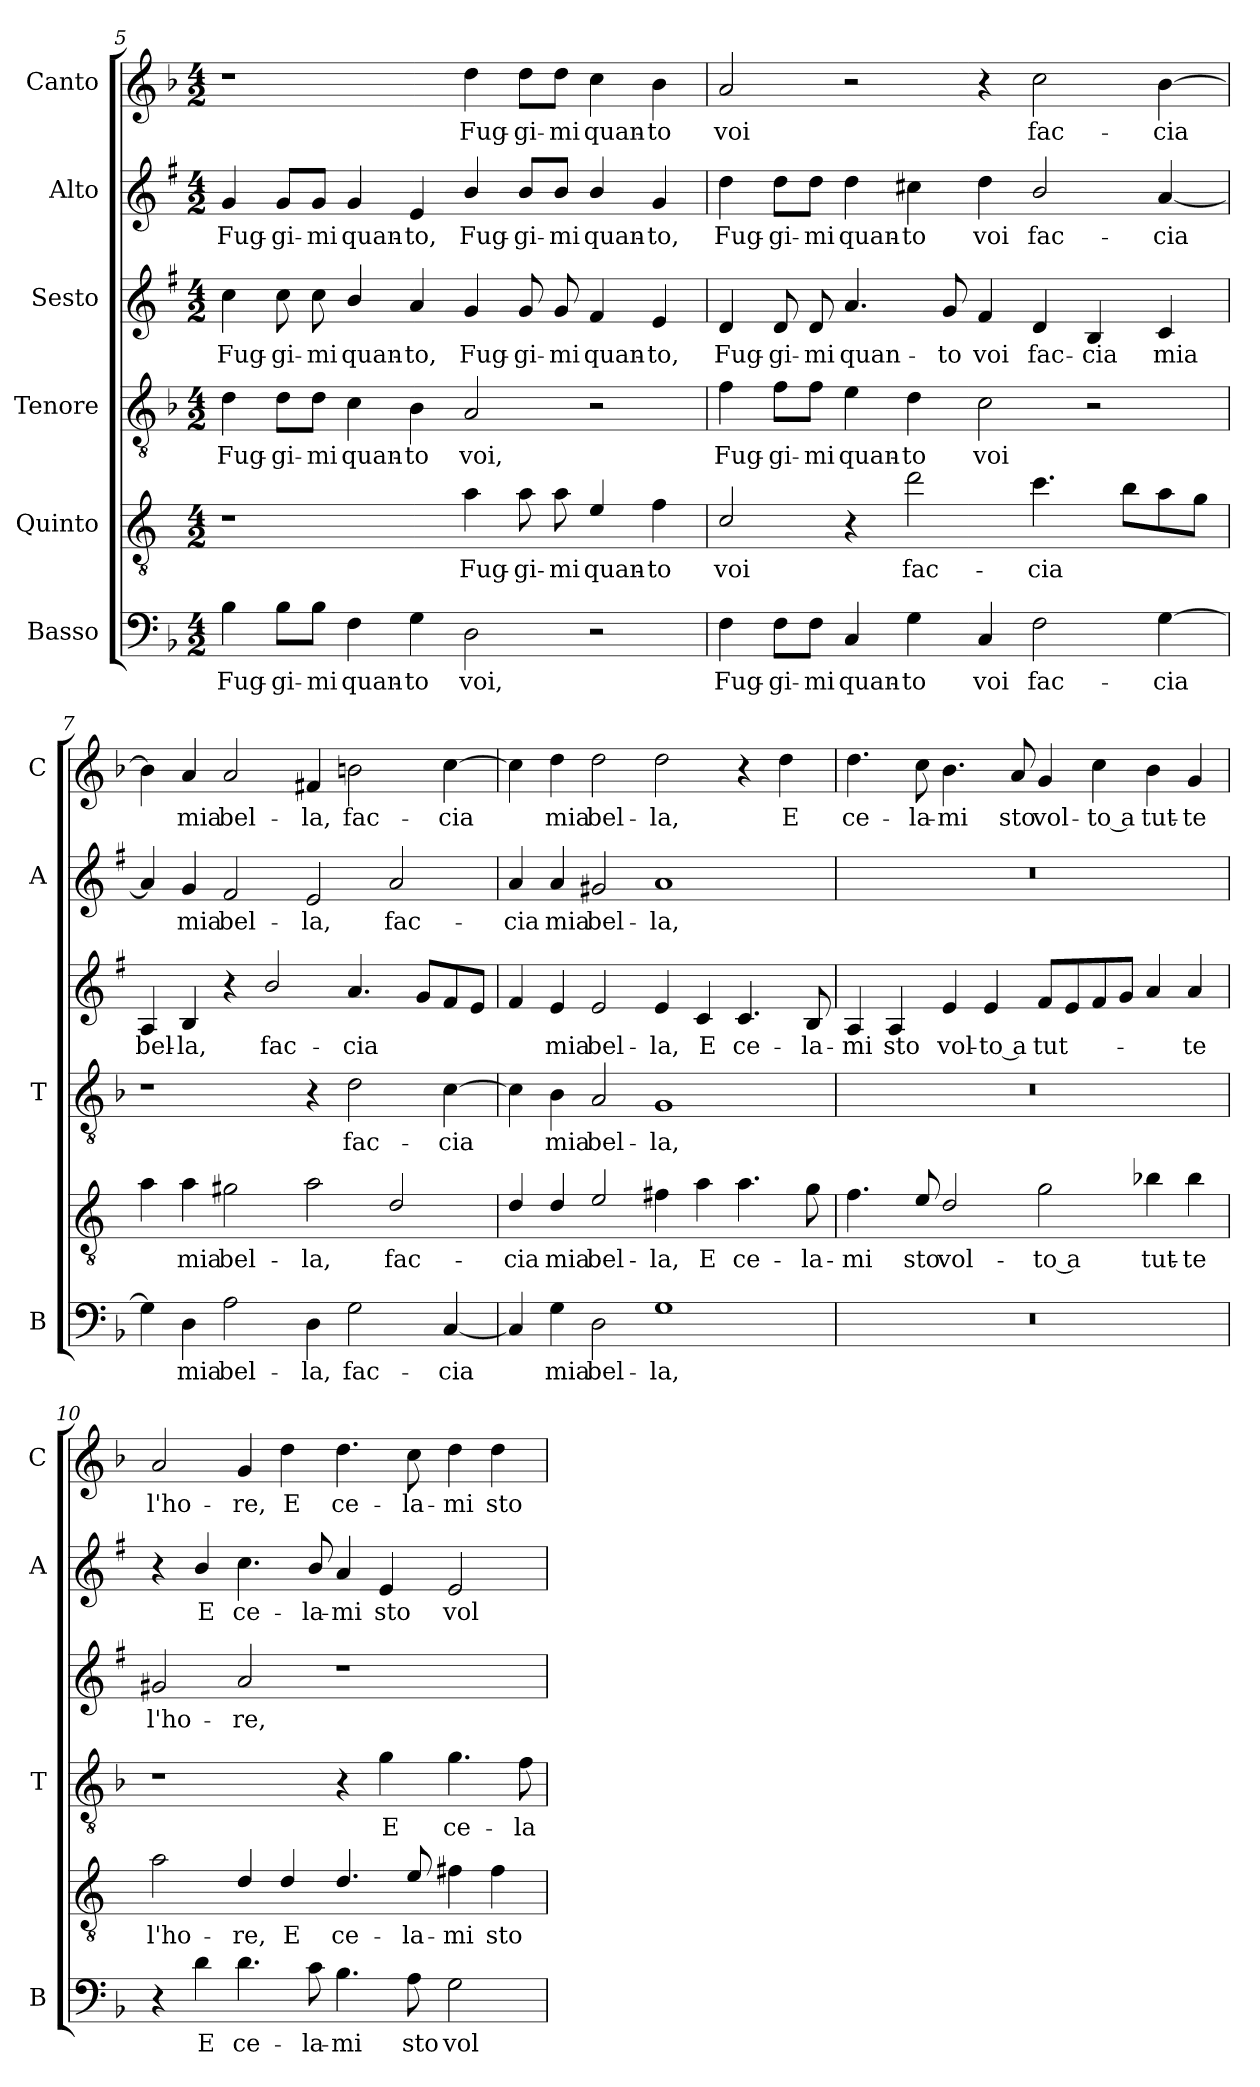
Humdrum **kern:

**kern	**text	**kern	**text	**kern	**text	**kern	**text	**kern	**text	**kern	**text
*part6	*part6	*part5	*part5	*part4	*part4	*part3	*part3	*part2	*part2	*part1	*part1
*staff6	*staff6	*staff5	*staff5	*staff4	*staff4	*staff3	*staff3	*staff2	*staff2	*staff1	*staff1
*I"Basso	*	*I"Quinto	*	*I"Tenore	*	*I"Sesto	*	*I"Alto	*	*I"Canto	*
*I'B	*	*	*	*I'T	*	*	*	*I'A	*	*I'C	*
*clefF4	*	*clefGv2	*	*clefGv2	*	*clefG2	*	*clefG2	*	*clefG2	*
*	*	*ITrd4c7	*	*	*	*ITrd1c2	*	*ITrd1c2	*	*	*
*k[b-]	*	*k[b-]	*	*k[b-]	*	*k[b-]	*	*k[b-]	*	*k[b-]	*
*F:	*	*F:	*	*F:	*	*F:	*	*F:	*	*F:	*
*M4/2	*	*M4/2	*	*M4/2	*	*M4/2	*	*M4/2	*	*M4/2	*
=5	=5	=5	=5	=5	=5	=5	=5	=5	=5	=5	=5
!	!LO:LY:b	!	!	!	!LO:LY:b	!	!LO:LY:b	!	!LO:LY:b	!	!
4B-\	Fug-	1r	.	4d\	Fug-	4b-\	Fug-	4f/	Fug-	1r	.
!	!LO:LY:b	!	!	!	!LO:LY:b	!	!LO:LY:b	!	!LO:LY:b	!	!
8B-\L	-gi-	.	.	8d\L	-gi-	8b-\	-gi-	8f/L	-gi-	.	.
!	!LO:LY:b	!	!	!	!LO:LY:b	!	!LO:LY:b	!	!LO:LY:b	!	!
8B-\J	-mi	.	.	8d\J	-mi	8b-\	-mi	8f/J	-mi	.	.
!	!LO:LY:b	!	!	!	!LO:LY:b	!	!LO:LY:b	!	!LO:LY:b	!	!
4F\	quan-	.	.	4c\	quan-	4a/	quan-	4f/	quan-	.	.
!	!LO:LY:b	!	!	!	!LO:LY:b	!	!LO:LY:b	!	!LO:LY:b	!	!
4G\	-to	.	.	4B-\	-to	4g/	-to,	4d/	-to,	.	.
!	!LO:LY:b	!	!LO:LY:b	!	!LO:LY:b	!	!LO:LY:b	!	!LO:LY:b	!	!LO:LY:b
2D\	voi,	4d\	Fug-	2A/	voi,	4f/	Fug-	4a/	Fug-	4dd\	Fug-
!	!	!	!LO:LY:b	!	!	!	!LO:LY:b	!	!LO:LY:b	!	!LO:LY:b
.	.	8d\	-gi-	.	.	8f/	-gi-	8a/L	-gi-	8dd\L	-gi-
!	!	!	!LO:LY:b	!	!	!	!LO:LY:b	!	!LO:LY:b	!	!LO:LY:b
.	.	8d\	-mi	.	.	8f/	-mi	8a/J	-mi	8dd\J	-mi
!	!	!	!LO:LY:b	!	!	!	!LO:LY:b	!	!LO:LY:b	!	!LO:LY:b
2r	.	4A/	quan-	2r	.	4e/	quan-	4a/	quan-	4cc\	quan-
!	!	!	!LO:LY:b	!	!	!	!LO:LY:b	!	!LO:LY:b	!	!LO:LY:b
.	.	4B-\	-to	.	.	4d/	-to,	4f/	-to,	4b-\	-to
=6	=6	=6	=6	=6	=6	=6	=6	=6	=6	=6	=6
!	!LO:LY:b	!	!LO:LY:b	!	!LO:LY:b	!	!LO:LY:b	!	!LO:LY:b	!	!LO:LY:b
4F\	Fug-	2F/	voi	4f\	Fug-	4c/	Fug-	4cc\	Fug-	2a/	voi
!	!LO:LY:b	!	!	!	!LO:LY:b	!	!LO:LY:b	!	!LO:LY:b	!	!
8F\L	-gi-	.	.	8f\L	-gi-	8c/	-gi-	8cc\L	-gi-	.	.
!	!LO:LY:b	!	!	!	!LO:LY:b	!	!LO:LY:b	!	!LO:LY:b	!	!
8F\J	-mi	.	.	8f\J	-mi	8c/	-mi	8cc\J	-mi	.	.
!	!LO:LY:b	!	!	!	!LO:LY:b	!	!LO:LY:b	!	!LO:LY:b	!	!
4C/	quan-	4r	.	4e\	quan-	4.g/	quan-	4cc\	quan-	2r	.
!	!LO:LY:b	!	!LO:LY:b	!	!LO:LY:b	!	!	!	!LO:LY:b	!	!
4G\	-to	2g\	fac-	4d\	-to	.	.	4bn\	-to	.	.
!	!	!	!	!	!	!	!LO:LY:b	!	!	!	!
.	.	.	.	.	.	8f/	-to	.	.	.	.
!	!LO:LY:b	!	!	!	!LO:LY:b	!	!LO:LY:b	!	!LO:LY:b	!	!
4C/	voi	.	.	2c\	voi	4e/	voi	4cc\	voi	4r	.
!	!LO:LY:b	!	!LO:LY:b	!	!	!	!LO:LY:b	!	!LO:LY:b	!	!LO:LY:b
2F\	fac-	4.f\	-cia	.	.	4c/	fac-	2a/	fac-	2cc\	fac-
!	!	!	!	!	!	!	!LO:LY:b	!	!	!	!
.	.	.	.	2r	.	4A/	-cia	.	.	.	.
.	.	8e\L	.	.	.	.	.	.	.	.	.
!	!LO:LY:b	!	!	!	!	!	!LO:LY:b	!	!LO:LY:b	!	!LO:LY:b
[4G\	-cia	8d\	.	.	.	4B-/	mia	[4g/	-cia	[4b-\	-cia
.	.	8c\J	.	.	.	.	.	.	.	.	.
!!LO:PB:g=z
=7	=7	=7	=7	=7	=7	=7	=7	=7	=7	=7	=7
!	!	!	!	!	!	!	!LO:LY:b	!	!	!	!
4G\]	.	4d\	.	1r	.	4G/	bel-	4g/]	.	4b-\]	.
!	!LO:LY:b	!	!LO:LY:b	!	!	!	!LO:LY:b	!	!LO:LY:b	!	!LO:LY:b
4D\	mia	4d\	mia	.	.	4A/	-la,	4f/	mia	4a/	mia
!	!LO:LY:b	!	!LO:LY:b	!	!	!	!	!	!LO:LY:b	!	!LO:LY:b
2A\	bel-	2c#X\	bel-	.	.	4r	.	2e/	bel-	2a/	bel-
!	!	!	!	!	!	!	!LO:LY:b	!	!	!	!
.	.	.	.	.	.	2a/	fac-	.	.	.	.
!	!LO:LY:b	!	!LO:LY:b	!	!	!	!	!	!LO:LY:b	!	!LO:LY:b
4D\	-la,	2d\	-la,	4r	.	.	.	2d/	-la,	4f#X/	-la,
!	!LO:LY:b	!	!	!	!LO:LY:b	!	!LO:LY:b	!	!	!	!LO:LY:b
2G\	fac-	.	.	2d\	fac-	4.g/	-cia	.	.	2bn\	fac-
!	!	!	!LO:LY:b	!	!	!	!	!	!LO:LY:b	!	!
.	.	2G/	fac-	.	.	.	.	2g/	fac-	.	.
.	.	.	.	.	.	8f/L	.	.	.	.	.
!	!LO:LY:b	!	!	!	!LO:LY:b	!	!	!	!	!	!LO:LY:b
[4C/	-cia	.	.	[4c\	-cia	8e/	.	.	.	[4cc\	-cia
.	.	.	.	.	.	8d/J	.	.	.	.	.
=8	=8	=8	=8	=8	=8	=8	=8	=8	=8	=8	=8
!	!	!	!LO:LY:b	!	!	!	!	!	!LO:LY:b	!	!
4C/]	.	4G/	-cia	4c\]	.	4e/	.	4g/	-cia	4cc\]	.
!	!LO:LY:b	!	!LO:LY:b	!	!LO:LY:b	!	!LO:LY:b	!	!LO:LY:b	!	!LO:LY:b
4G\	mia	4G/	mia	4B-\	mia	4d/	mia	4g/	mia	4dd\	mia
!	!LO:LY:b	!	!LO:LY:b	!	!LO:LY:b	!	!LO:LY:b	!	!LO:LY:b	!	!LO:LY:b
2D\	bel-	2A/	bel-	2A/	bel-	2d/	bel-	2f#X/	bel-	2dd\	bel-
!	!LO:LY:b	!	!LO:LY:b	!	!LO:LY:b	!	!LO:LY:b	!	!LO:LY:b	!	!LO:LY:b
1G	-la,	4Bn\	-la,	1G	-la,	4d/	-la,	1g	-la,	2dd\	-la,
!	!	!	!LO:LY:b	!	!	!	!LO:LY:b	!	!	!	!
.	.	4d\	E	.	.	4B-/	E	.	.	.	.
!	!	!	!LO:LY:b	!	!	!	!LO:LY:b	!	!	!	!
.	.	4.d\	ce-	.	.	4.B-/	ce-	.	.	4r	.
!	!	!	!	!	!	!	!	!	!	!	!LO:LY:b
.	.	.	.	.	.	.	.	.	.	4dd\	E
!	!	!	!LO:LY:b	!	!	!	!LO:LY:b	!	!	!	!
.	.	8c\	-la-	.	.	8A/	-la-	.	.	.	.
=9	=9	=9	=9	=9	=9	=9	=9	=9	=9	=9	=9
!	!	!	!LO:LY:b	!	!	!	!LO:LY:b	!	!	!	!LO:LY:b
0r	.	4.B-\	-mi	0r	.	4G/	-mi	0r	.	4.dd\	ce-
!	!	!	!	!	!	!	!LO:LY:b	!	!	!	!
.	.	.	.	.	.	4G/	sto	.	.	.	.
!	!	!	!LO:LY:b	!	!	!	!	!	!	!	!LO:LY:b
.	.	8A/	sto	.	.	.	.	.	.	8cc\	-la-
!	!	!	!LO:LY:b	!	!	!	!LO:LY:b	!	!	!	!LO:LY:b
.	.	2G/	vol-	.	.	4d/	vol-	.	.	4.b-\	-mi
!	!	!	!	!	!	!	!LO:LY:b	!	!	!	!
.	.	.	.	.	.	4d/	-to a	.	.	.	.
!	!	!	!	!	!	!	!	!	!	!	!LO:LY:b
.	.	.	.	.	.	.	.	.	.	8a/	sto
!	!	!	!LO:LY:b	!	!	!	!LO:LY:b	!	!	!	!LO:LY:b
.	.	2c\	-to a	.	.	8e/L	tut-	.	.	4g/	vol-
.	.	.	.	.	.	8d/	.	.	.	.	.
!	!	!	!	!	!	!	!	!	!	!	!LO:LY:b
.	.	.	.	.	.	8e/	.	.	.	4cc\	-to a
.	.	.	.	.	.	8f/J	.	.	.	.	.
!	!	!	!LO:LY:b	!	!	!	!	!	!	!	!LO:LY:b
.	.	4e-X\	tut-	.	.	4g/	.	.	.	4b-\	tut-
!	!	!	!LO:LY:b	!	!	!	!LO:LY:b	!	!	!	!LO:LY:b
.	.	4e-\	-te	.	.	4g/	-te	.	.	4g/	-te
=10	=10	=10	=10	=10	=10	=10	=10	=10	=10	=10	=10
!	!	!	!LO:LY:b	!	!	!	!LO:LY:b	!	!	!	!LO:LY:b
4r	.	2d\	l'ho-	1r	.	2f#X/	l'ho-	4r	.	2a/	l'ho-
!	!LO:LY:b	!	!	!	!	!	!	!	!LO:LY:b	!	!
4d\	E	.	.	.	.	.	.	4a/	E	.	.
!	!LO:LY:b	!	!LO:LY:b	!	!	!	!LO:LY:b	!	!LO:LY:b	!	!LO:LY:b
4.d\	ce-	4G/	-re,	.	.	2g/	-re,	4.b-\	ce-	4g/	-re,
!	!	!	!LO:LY:b	!	!	!	!	!	!	!	!LO:LY:b
.	.	4G/	E	.	.	.	.	.	.	4dd\	E
!	!LO:LY:b	!	!	!	!	!	!	!	!LO:LY:b	!	!
8c\	-la-	.	.	.	.	.	.	8a/	-la-	.	.
!	!LO:LY:b	!	!LO:LY:b	!	!	!	!	!	!LO:LY:b	!	!LO:LY:b
4.B-\	-mi	4.G/	ce-	4r	.	1r	.	4g/	-mi	4.dd\	ce-
!	!	!	!	!	!LO:LY:b	!	!	!	!LO:LY:b	!	!
.	.	.	.	4g\	E	.	.	4d/	sto	.	.
!	!LO:LY:b	!	!LO:LY:b	!	!	!	!	!	!	!	!LO:LY:b
8A\	sto	8A/	-la-	.	.	.	.	.	.	8cc\	-la-
!	!LO:LY:b	!	!LO:LY:b	!	!LO:LY:b	!	!	!	!LO:LY:b	!	!LO:LY:b
2G\	vol-	4Bn\	-mi	4.g\	ce-	.	.	2d/	vol-	4dd\	-mi
!	!	!	!LO:LY:b	!	!	!	!	!	!	!	!LO:LY:b
.	.	4B\	sto	.	.	.	.	.	.	4dd\	sto
!	!	!	!	!	!LO:LY:b	!	!	!	!	!	!
.	.	.	.	8f\	-la-	.	.	.	.	.	.
=	=	=	=	=	=	=	=	=	=	=	=
*-	*-	*-	*-	*-	*-	*-	*-	*-	*-	*-	*-
